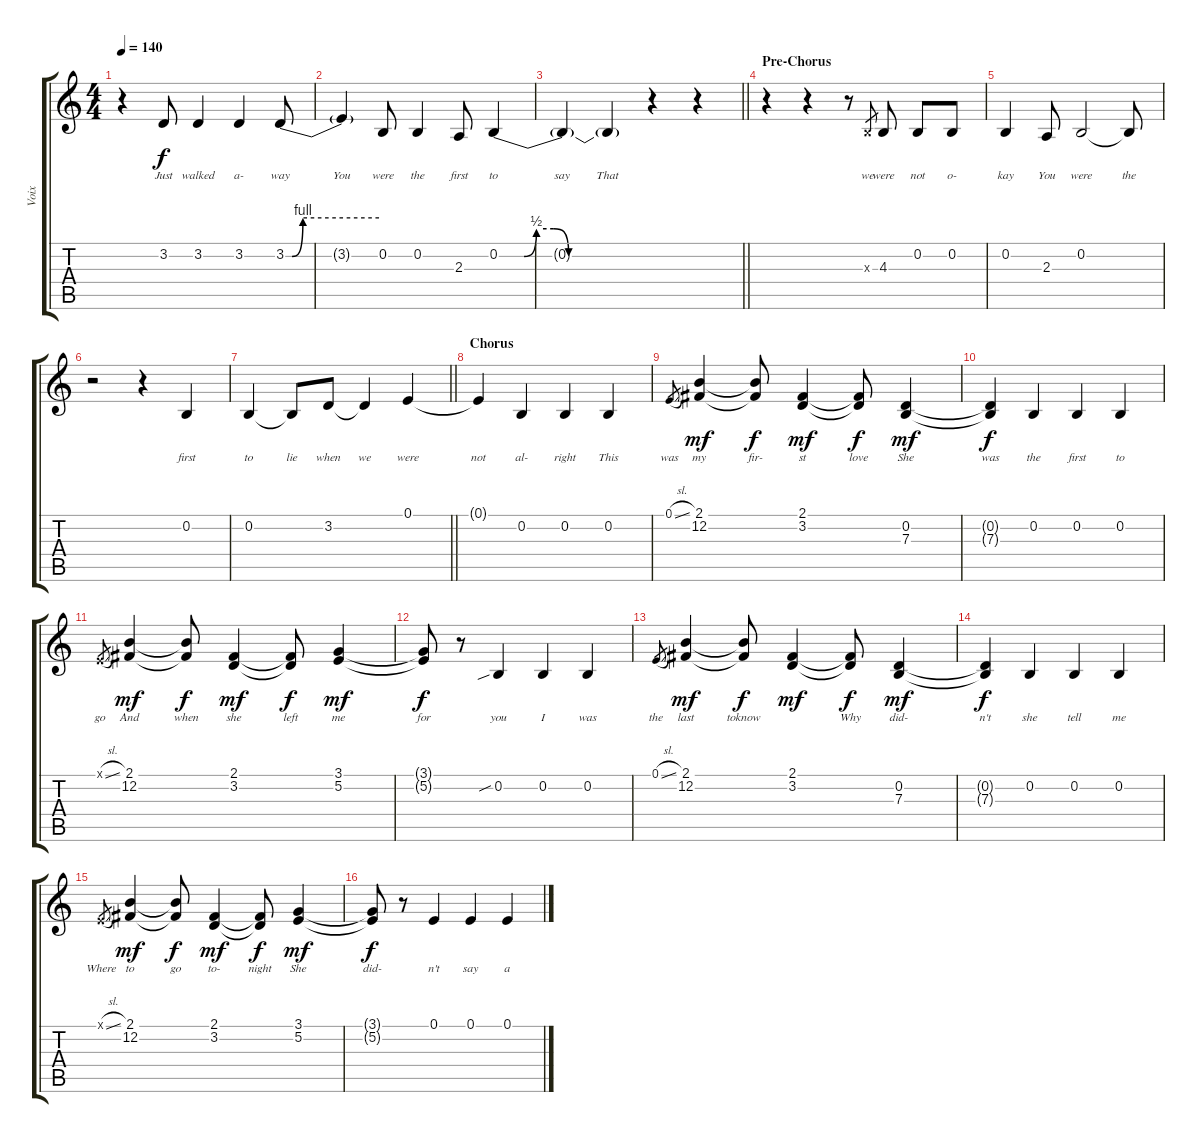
\track ("Voix" "Voix") {instrument flute}
\staff {score tabs}
\tuning (E4 B3 G3 D3 A2 E2) {hide}
\ts (4 4)
\tempo 140
\clef g2
\ks c
r.4{dy f} 3.2.8{lyrics (0 "Just") lyrics (1 "") lyrics (2 "") lyrics (3 "") lyrics (4 "")} 3.2.4{lyrics (0 "walked") lyrics (1 "") lyrics (2 "") lyrics (3 "") lyrics (4 "")} 3.2.4{lyrics (0 "a-") lyrics (1 "") lyrics (2 "") lyrics (3 "") lyrics (4 "")} 3.2{be (custom 0 0 4 0 11 4 60 4)}.8{lyrics (0 "way") lyrics (1 "") lyrics (2 "") lyrics (3 "") lyrics (4 "")} |
3.2{t}.4{lyrics (0 "You") lyrics (1 "") lyrics (2 "") lyrics (3 "") lyrics (4 "")} 0.2.8{lyrics (0 "were") lyrics (1 "") lyrics (2 "") lyrics (3 "") lyrics (4 "")} 0.2.4{lyrics (0 "the") lyrics (1 "") lyrics (2 "") lyrics (3 "") lyrics (4 "")} 2.3.8{lyrics (0 "first") lyrics (1 "") lyrics (2 "") lyrics (3 "") lyrics (4 "")} 0.2{be (custom 0 0 10 0 15 2 22 2 28 0 60 0)}.4{lyrics (0 "to") lyrics (1 "") lyrics (2 "") lyrics (3 "") lyrics (4 "")} |
\barLineRight lightlight
0.2{t}.4{lyrics (0 "say") lyrics (1 "") lyrics (2 "") lyrics (3 "") lyrics (4 "")} 0.2{t}.4{lyrics (0 "That") lyrics (1 "") lyrics (2 "") lyrics (3 "") lyrics (4 "")} r.4 r.4 |
\section ("" "Pre-Chorus")
r.4 r.4 r.8 4.3{x}.8{lyrics (0 "we") lyrics (1 "") lyrics (2 "") lyrics (3 "") lyrics (4 "") gr} 4.3.8{lyrics (0 "were") lyrics (1 "") lyrics (2 "") lyrics (3 "") lyrics (4 "")} 0.2.8{lyrics (0 "not") lyrics (1 "") lyrics (2 "") lyrics (3 "") lyrics (4 "")} 0.2.8{lyrics (0 "o-") lyrics (1 "") lyrics (2 "") lyrics (3 "") lyrics (4 "")} |
0.2.4{lyrics (0 "kay") lyrics (1 "") lyrics (2 "") lyrics (3 "") lyrics (4 "")} 2.3.8{lyrics (0 "You") lyrics (1 "") lyrics (2 "") lyrics (3 "") lyrics (4 "")} 0.2.2{lyrics (0 "were") lyrics (1 "") lyrics (2 "") lyrics (3 "") lyrics (4 "")} 0.2{t}.8{lyrics (0 "the") lyrics (1 "") lyrics (2 "") lyrics (3 "") lyrics (4 "")} |
r.2 r.4 0.2.4{lyrics (0 "first") lyrics (1 "") lyrics (2 "") lyrics (3 "") lyrics (4 "")} |
\barLineRight lightlight
0.2.4{lyrics (0 "to") lyrics (1 "") lyrics (2 "") lyrics (3 "") lyrics (4 "")} 0.2{t}.8{lyrics (0 "lie") lyrics (1 "") lyrics (2 "") lyrics (3 "") lyrics (4 "")} 3.2.8{lyrics (0 "when") lyrics (1 "") lyrics (2 "") lyrics (3 "") lyrics (4 "")} 3.2{t}.4{lyrics (0 "we") lyrics (1 "") lyrics (2 "") lyrics (3 "") lyrics (4 "")} 0.1.4{lyrics (0 "were") lyrics (1 "") lyrics (2 "") lyrics (3 "") lyrics (4 "")} |
\section ("" "Chorus")
0.1{t}.4{lyrics (0 "not") lyrics (1 "") lyrics (2 "") lyrics (3 "") lyrics (4 "")} 0.2.4{lyrics (0 "al-") lyrics (1 "") lyrics (2 "") lyrics (3 "") lyrics (4 "")} 0.2.4{lyrics (0 "right") lyrics (1 "") lyrics (2 "") lyrics (3 "") lyrics (4 "")} 0.2.4{lyrics (0 "This") lyrics (1 "") lyrics (2 "") lyrics (3 "") lyrics (4 "")} |
0.1{sl}.8{lyrics (0 "was") lyrics (1 "") lyrics (2 "") lyrics (3 "") lyrics (4 "") gr} (2.1 12.2).4{lyrics (0 "my") lyrics (1 "") lyrics (2 "") lyrics (3 "") lyrics (4 "") dy mf} (2.1{t} 12.2{t}).8{lyrics (0 "fir-") lyrics (1 "") lyrics (2 "") lyrics (3 "") lyrics (4 "") dy f} (2.1 3.2).4{lyrics (0 "st") lyrics (1 "") lyrics (2 "") lyrics (3 "") lyrics (4 "") dy mf} (2.1{t} 3.2{t}).8{lyrics (0 "love") lyrics (1 "") lyrics (2 "") lyrics (3 "") lyrics (4 "") dy f} (0.2 7.3).4{lyrics (0 "She") lyrics (1 "") lyrics (2 "") lyrics (3 "") lyrics (4 "") dy mf} |
(0.2{t} 7.3{t}).4{lyrics (0 "was") lyrics (1 "") lyrics (2 "") lyrics (3 "") lyrics (4 "") dy f} 0.2.4{lyrics (0 "the") lyrics (1 "") lyrics (2 "") lyrics (3 "") lyrics (4 "")} 0.2.4{lyrics (0 "first") lyrics (1 "") lyrics (2 "") lyrics (3 "") lyrics (4 "")} 0.2.4{lyrics (0 "to") lyrics (1 "") lyrics (2 "") lyrics (3 "") lyrics (4 "")} |
0.1{sl x}.8{lyrics (0 "go") lyrics (1 "") lyrics (2 "") lyrics (3 "") lyrics (4 "") gr} (2.1 12.2).4{lyrics (0 "And") lyrics (1 "") lyrics (2 "") lyrics (3 "") lyrics (4 "") dy mf} (2.1{t} 12.2{t}).8{lyrics (0 "when") lyrics (1 "") lyrics (2 "") lyrics (3 "") lyrics (4 "") dy f} (2.1 3.2).4{lyrics (0 "she") lyrics (1 "") lyrics (2 "") lyrics (3 "") lyrics (4 "") dy mf} (2.1{t} 3.2{t}).8{lyrics (0 "left") lyrics (1 "") lyrics (2 "") lyrics (3 "") lyrics (4 "") dy f} (3.1 5.2).4{lyrics (0 "me") lyrics (1 "") lyrics (2 "") lyrics (3 "") lyrics (4 "") dy mf} |
(3.1{t} 5.2{t}).8{lyrics (0 "for") lyrics (1 "") lyrics (2 "") lyrics (3 "") lyrics (4 "") dy f} r.8 0.2{sib}.4{lyrics (0 "you") lyrics (1 "") lyrics (2 "") lyrics (3 "") lyrics (4 "")} 0.2.4{lyrics (0 "I") lyrics (1 "") lyrics (2 "") lyrics (3 "") lyrics (4 "")} 0.2.4{lyrics (0 "was") lyrics (1 "") lyrics (2 "") lyrics (3 "") lyrics (4 "")} |
0.1{sl}.8{lyrics (0 "the") lyrics (1 "") lyrics (2 "") lyrics (3 "") lyrics (4 "") gr} (2.1 12.2).4{lyrics (0 "last") lyrics (1 "") lyrics (2 "") lyrics (3 "") lyrics (4 "") dy mf} (2.1{t} 12.2{t}).8{lyrics (0 "toknow") lyrics (1 "") lyrics (2 "") lyrics (3 "") lyrics (4 "") dy f} (2.1 3.2).4{lyrics (0 "") lyrics (1 "") lyrics (2 "") lyrics (3 "") lyrics (4 "") dy mf} (2.1{t} 3.2{t}).8{lyrics (0 "Why") lyrics (1 "") lyrics (2 "") lyrics (3 "") lyrics (4 "") dy f} (0.2 7.3).4{lyrics (0 "did-") lyrics (1 "") lyrics (2 "") lyrics (3 "") lyrics (4 "") dy mf} |
(0.2{t} 7.3{t}).4{lyrics (0 "n't") lyrics (1 "") lyrics (2 "") lyrics (3 "") lyrics (4 "") dy f} 0.2.4{lyrics (0 "she") lyrics (1 "") lyrics (2 "") lyrics (3 "") lyrics (4 "")} 0.2.4{lyrics (0 "tell") lyrics (1 "") lyrics (2 "") lyrics (3 "") lyrics (4 "")} 0.2.4{lyrics (0 "me") lyrics (1 "") lyrics (2 "") lyrics (3 "") lyrics (4 "")} |
0.1{sl x}.8{lyrics (0 "Where") lyrics (1 "") lyrics (2 "") lyrics (3 "") lyrics (4 "") gr} (2.1 12.2).4{lyrics (0 "to") lyrics (1 "") lyrics (2 "") lyrics (3 "") lyrics (4 "") dy mf} (2.1{t} 12.2{t}).8{lyrics (0 "go") lyrics (1 "") lyrics (2 "") lyrics (3 "") lyrics (4 "") dy f} (2.1 3.2).4{lyrics (0 "to-") lyrics (1 "") lyrics (2 "") lyrics (3 "") lyrics (4 "") dy mf} (2.1{t} 3.2{t}).8{lyrics (0 "night") lyrics (1 "") lyrics (2 "") lyrics (3 "") lyrics (4 "") dy f} (3.1 5.2).4{lyrics (0 "She") lyrics (1 "") lyrics (2 "") lyrics (3 "") lyrics (4 "") dy mf} |
(3.1{t} 5.2{t}).8{lyrics (0 "did-") lyrics (1 "") lyrics (2 "") lyrics (3 "") lyrics (4 "") dy f} r.8 0.1.4{lyrics (0 "n't") lyrics (1 "") lyrics (2 "") lyrics (3 "") lyrics (4 "")} 0.1.4{lyrics (0 "say") lyrics (1 "") lyrics (2 "") lyrics (3 "") lyrics (4 "")} 0.1.4{lyrics (0 "a") lyrics (1 "") lyrics (2 "") lyrics (3 "") lyrics (4 "")}
